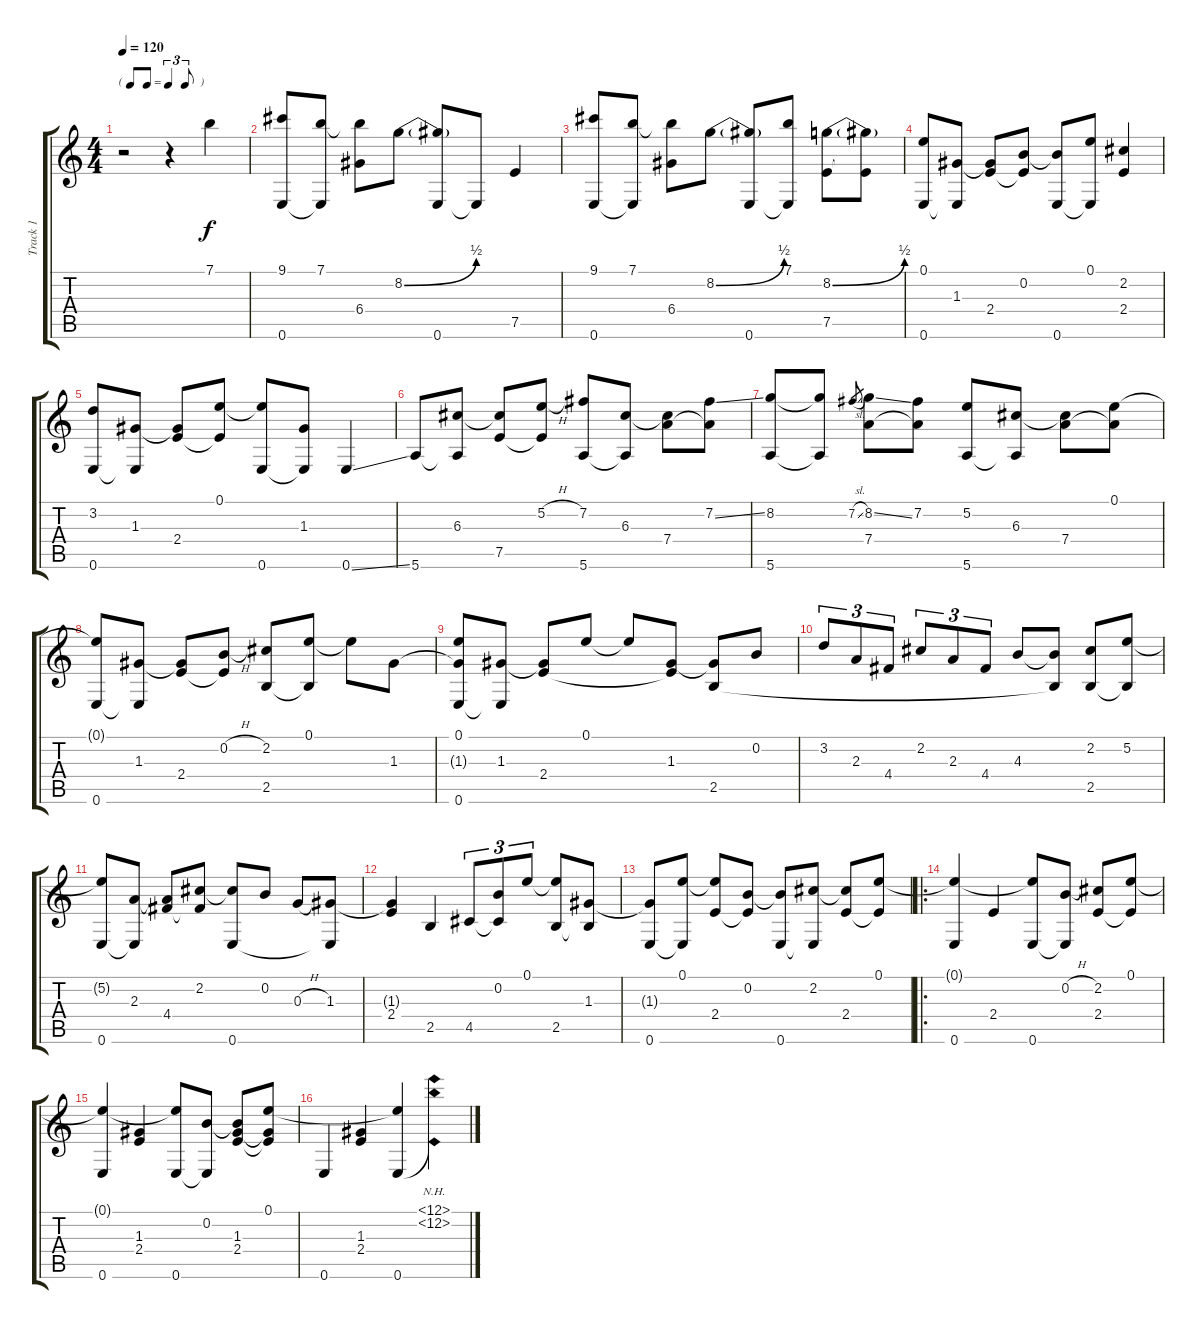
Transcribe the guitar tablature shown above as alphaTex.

\track ("Track 1" "Track 1") {instrument acousticguitarsteel}
\staff {score tabs}
\tuning (E4 B3 G3 D3 A2 E2) {hide}
\ts (4 4)
\tf triplet8th
\tempo 120
\clef g2
\ks c
r.2{dy f instrument acousticguitarsteel} r.4 7.1.4 |
(9.1 0.6).8 (7.1 0.6{t}).8 (7.1{t} 6.4).8 8.2{be (bend 0 0 60 2)}.8 (8.2{t} 0.6).8 0.6{t}.8 7.5.4 |
(9.1 0.6).8 (7.1 0.6{t}).8 (7.1{t} 6.4).8 8.2{be (bend 0 0 60 2)}.8 (8.2{t} 0.6).8 (7.1 0.6{t}).8 (8.2{be (bend 0 0 60 2)} 7.5).8 (8.2{t} 7.5{t}).8 |
(0.1 0.6).8 (1.3 0.6{t}).8 (1.3{t} 2.4).8 (0.2 2.4{t}).8 (0.2{t} 0.6).8 (0.1 0.6{t}).8 (2.2 2.4).4 |
(3.2 0.6).8 (1.3 0.6{t}).8 (1.3{t} 2.4).8 (0.1 2.4{t}).8 (0.1{t} 0.6).8 (1.3 0.6{t}).8 0.6{ss}.4 |
5.6.8 (6.3 5.6{t}).8 (6.3{t} 7.5).8 (5.2{h} 7.5{t}).8 (7.2 5.6).8 (6.3 5.6{t}).8 (6.3{t} 7.4).8 (7.2{ss} 7.4{t}).8 |
(8.2 5.6).8 (8.2{t} 5.6{t}).8 7.2{sl}.8{gr} (8.2{ss} 7.4).8 (7.2 7.4{t}).8 (5.2 5.6).8 (6.3 5.6{t}).8 (6.3{t} 7.4).8 (0.1 7.4{t}).8 |
(0.1{t} 0.6).8 (1.3 0.6{t}).8 (1.3{t} 2.4).8 (0.2{h} 2.4{t}).8 (2.2 2.5).8 (0.1 2.5{t}).8 0.1{t}.8 1.3.8 |
(0.1 1.3{t} 0.6).8 (1.3 0.6{t}).8 (1.3{t} 2.4).8 0.1.8 0.1{t}.8 (1.3 2.4{t}).8 (1.3{t} 2.5).8 0.2.8 |
3.2.8{tu (3 2)} 2.3.8{tu (3 2)} 4.4.8{tu (3 2)} 2.2.8{tu (3 2)} 2.3.8{tu (3 2)} 4.4.8{tu (3 2)} 4.3.8 (4.3{t} 2.5{t}).8 (2.2 2.5).8 (5.2 2.5{t}).8 |
(5.2{t} 0.6).8 (2.3 0.6{t}).8 (2.3{t} 4.4).8 (2.2 4.4{t}).8 (2.2{t} 0.6).8 0.2.8 0.3{h}.8 (1.3 0.6{t}).8 |
(1.3{t} 2.4).4 2.5.4 4.5.8{tu (3 2)} (0.2 4.5{t}).8{tu (3 2)} 0.1.8{tu (3 2)} (0.1{t} 2.5).8 (1.3 2.5{t}).8 |
(1.3{t} 0.6).8 (0.1 0.6{t}).8 (0.1{t} 2.4).8 (0.2 2.4{t}).8 (0.2{t} 0.6).8 (2.2 0.6{t}).8 (2.2{t} 2.4).8 (0.1 2.4{t}).8 |
\ro
(0.1{t} 0.6).4 2.4.4 (0.1{t} 0.6).8 (0.2{h} 0.6{t}).8 (2.2 2.4).8 (0.1 2.4{t}).8 |
(0.1{t} 0.6).4 (1.3 2.4).4 (0.1{t} 0.6).8 (0.2 0.6{t}).8 (0.2{t} 1.3 2.4).8 (0.1 1.3{t} 2.4{t}).8 |
0.6.4 (1.3 2.4).4 (0.1{t} 0.6).4 (12.1{nh} 12.2{nh} 0.6{nh t}).4
